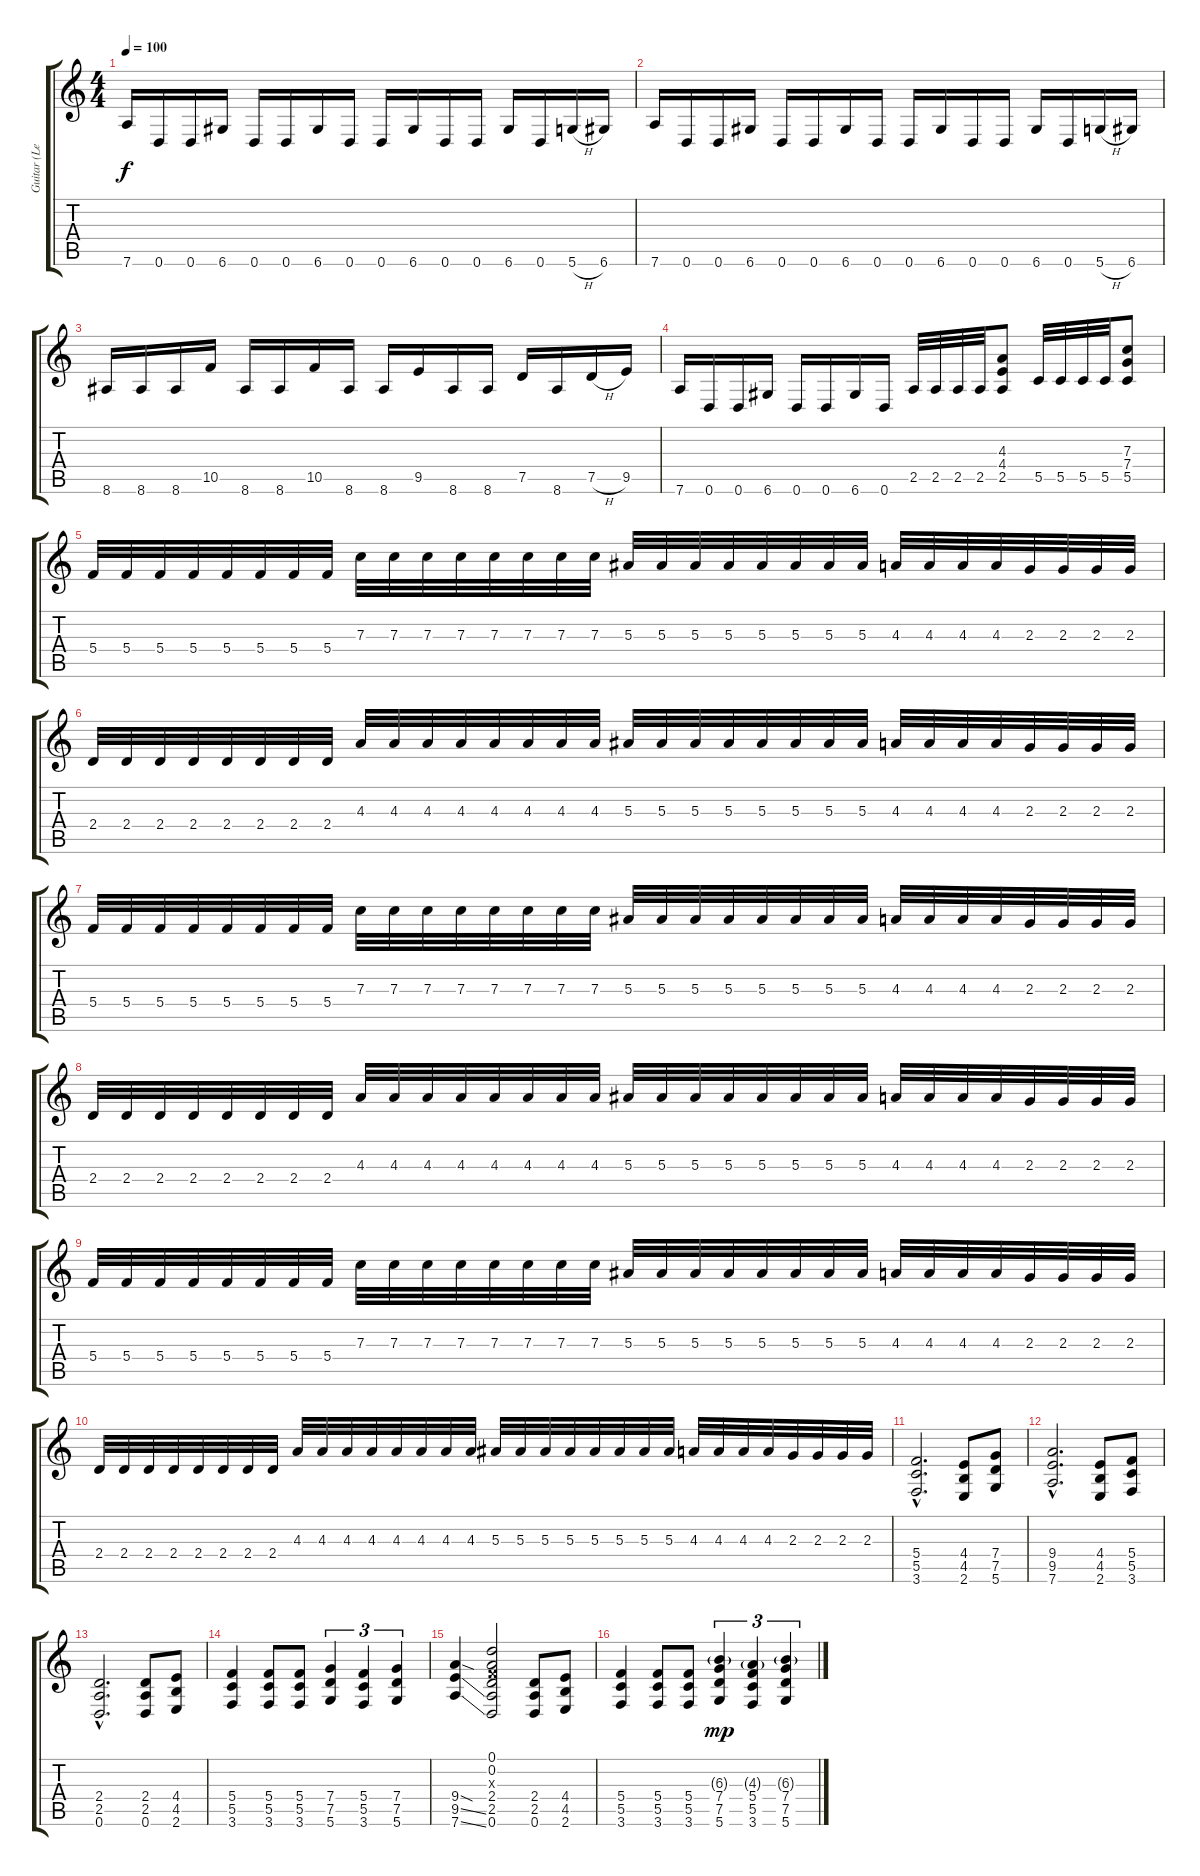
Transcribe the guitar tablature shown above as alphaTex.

\track ("Guitar (Lead)" "Guitar (Le") {instrument distortionguitar}
\staff {score tabs}
\tuning (D4 A3 F3 C3 G2 D2) {hide}
\ts (4 4)
\tempo 100
\clef g2
\ks c
7.6.16{dy f} 0.6.16 0.6.16 6.6.16 0.6.16 0.6.16 6.6.16 0.6.16 0.6.16 6.6.16 0.6.16 0.6.16 6.6.16 0.6.16 5.6{h}.16 6.6.16 |
7.6.16 0.6.16 0.6.16 6.6.16 0.6.16 0.6.16 6.6.16 0.6.16 0.6.16 6.6.16 0.6.16 0.6.16 6.6.16 0.6.16 5.6{h}.16 6.6.16 |
8.6.16 8.6.16 8.6.16 10.5.16 8.6.16 8.6.16 10.5.16 8.6.16 8.6.16 9.5.16 8.6.16 8.6.16 7.5.16 8.6.16 7.5{h}.16 9.5.16 |
7.6.16 0.6.16 0.6.16 6.6.16 0.6.16 0.6.16 6.6.16 0.6.16 2.5.32 2.5.32 2.5.32 2.5.32 (4.3 4.4 2.5).8 5.5.32 5.5.32 5.5.32 5.5.32 (7.3 7.4 5.5).8 |
5.4.32 5.4.32 5.4.32 5.4.32 5.4.32 5.4.32 5.4.32 5.4.32 7.3.32 7.3.32 7.3.32 7.3.32 7.3.32 7.3.32 7.3.32 7.3.32 5.3.32 5.3.32 5.3.32 5.3.32 5.3.32 5.3.32 5.3.32 5.3.32 4.3.32 4.3.32 4.3.32 4.3.32 2.3.32 2.3.32 2.3.32 2.3.32 |
2.4.32 2.4.32 2.4.32 2.4.32 2.4.32 2.4.32 2.4.32 2.4.32 4.3.32 4.3.32 4.3.32 4.3.32 4.3.32 4.3.32 4.3.32 4.3.32 5.3.32 5.3.32 5.3.32 5.3.32 5.3.32 5.3.32 5.3.32 5.3.32 4.3.32 4.3.32 4.3.32 4.3.32 2.3.32 2.3.32 2.3.32 2.3.32 |
5.4.32 5.4.32 5.4.32 5.4.32 5.4.32 5.4.32 5.4.32 5.4.32 7.3.32 7.3.32 7.3.32 7.3.32 7.3.32 7.3.32 7.3.32 7.3.32 5.3.32 5.3.32 5.3.32 5.3.32 5.3.32 5.3.32 5.3.32 5.3.32 4.3.32 4.3.32 4.3.32 4.3.32 2.3.32 2.3.32 2.3.32 2.3.32 |
2.4.32 2.4.32 2.4.32 2.4.32 2.4.32 2.4.32 2.4.32 2.4.32 4.3.32 4.3.32 4.3.32 4.3.32 4.3.32 4.3.32 4.3.32 4.3.32 5.3.32 5.3.32 5.3.32 5.3.32 5.3.32 5.3.32 5.3.32 5.3.32 4.3.32 4.3.32 4.3.32 4.3.32 2.3.32 2.3.32 2.3.32 2.3.32 |
5.4.32 5.4.32 5.4.32 5.4.32 5.4.32 5.4.32 5.4.32 5.4.32 7.3.32 7.3.32 7.3.32 7.3.32 7.3.32 7.3.32 7.3.32 7.3.32 5.3.32 5.3.32 5.3.32 5.3.32 5.3.32 5.3.32 5.3.32 5.3.32 4.3.32 4.3.32 4.3.32 4.3.32 2.3.32 2.3.32 2.3.32 2.3.32 |
2.4.32 2.4.32 2.4.32 2.4.32 2.4.32 2.4.32 2.4.32 2.4.32 4.3.32 4.3.32 4.3.32 4.3.32 4.3.32 4.3.32 4.3.32 4.3.32 5.3.32 5.3.32 5.3.32 5.3.32 5.3.32 5.3.32 5.3.32 5.3.32 4.3.32 4.3.32 4.3.32 4.3.32 2.3.32 2.3.32 2.3.32 2.3.32 |
(5.4{hac} 5.5{hac} 3.6{hac}).2{d} (4.4 4.5 2.6).8 (7.4 7.5 5.6).8 |
(9.4{hac} 9.5{hac} 7.6{hac}).2{d} (4.4 4.5 2.6).8 (5.4 5.5 3.6).8 |
(2.4{hac} 2.5{hac} 0.6{hac}).2{d} (2.4 2.5 0.6).8 (4.4 4.5 2.6).8 |
(5.4 5.5 3.6).4 (5.4 5.5 3.6).8 (5.4 5.5 3.6).8 (7.4 7.5 5.6).4{tu (3 2)} (5.4 5.5 3.6).4{tu (3 2)} (7.4 7.5 5.6).4{tu (3 2)} |
(9.4{sod} 9.5{ss} 7.6{ss}).4 (0.1 0.2 0.3{x} 2.4 2.5 0.6).2 (2.4 2.5 0.6).8 (4.4 4.5 2.6).8 |
(5.4 5.5 3.6).4 (5.4 5.5 3.6).8 (5.4 5.5 3.6).8 (6.3{g} 7.4 7.5 5.6).4{tu (3 2) dy mp} (4.3{g} 5.4 5.5 3.6).4{tu (3 2)} (6.3{g} 7.4 7.5 5.6).4{tu (3 2)}
